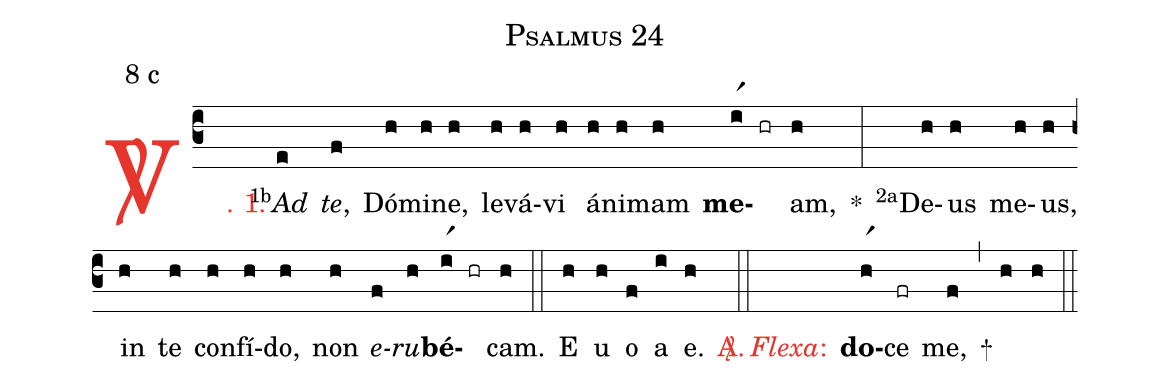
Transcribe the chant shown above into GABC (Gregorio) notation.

name: Psalmus 24;
mode: 8;
mode-differentia: c;
%%
(c3)

<c><sp>V/</sp>. 1.</c>() <v>\VSup{1b}</v><i>Ad</i>(e) <i>te</i>,(f) Dó(h)mi(h)ne,(h) le(h)vá(h)vi(h) á(h)ni(h)mam(h) <b>me</b>(ir1)(hr)am,(h) *(:) <v>\VSup{2a}</v>De(h)us(h) me(h)us,(h) in(h) te(h) con(h)fí(h)do,(h) non(h) <i>e</i>(f)<i>ru</i>(h)<b>bé</b>(ir1)(hr)cam.(h)

(::)

<eu>E(h) u(h) o(f) a(i) e.</eu>(h)

<c><sp>A/</sp>.</c>(::)

<c><i>Flexa</i>:</c>() <b>do</b>(hr1)ce(fr) me,(f) +(,) (h) (h)

(::)
